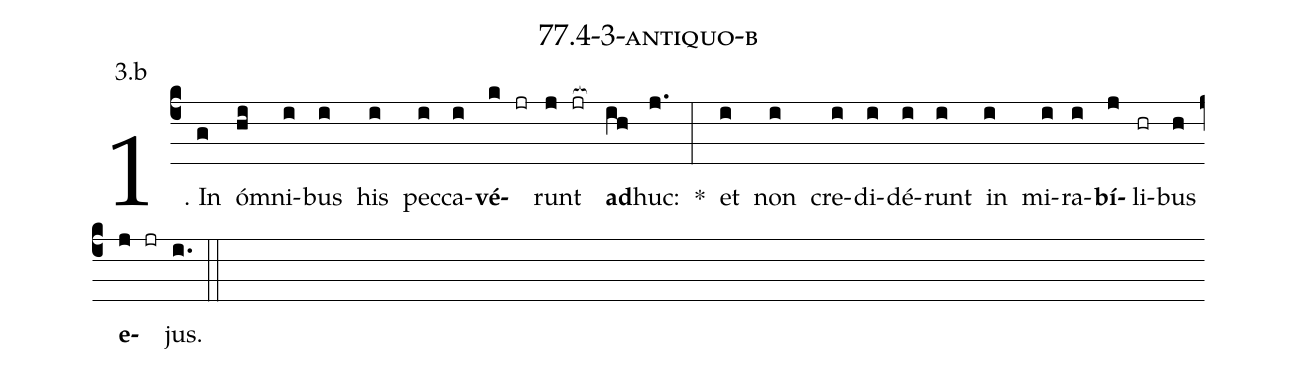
name: 77.4-3-antiquo-b;
annotation: 3.b;
%%
(c4)1. In(g) óm(hi)ni(i)bus(i) his(i) pec(i)ca(i)<b>vé</b>(k jr)runt(j jr[ocb:1{]) <b>ad</b>(ih[ocb:0}])huc:(j.) *(:) et(i) non(i) cre(i)di(i)dé(i)runt(i) in(i) mi(i)ra(i)<b>bí</b>(j)li(hr)bus(h) <b>e</b>(j jr)jus.(i.) (::)


%E(i) u(i) o(j) u(h) a(j) e.(i.) (::)
